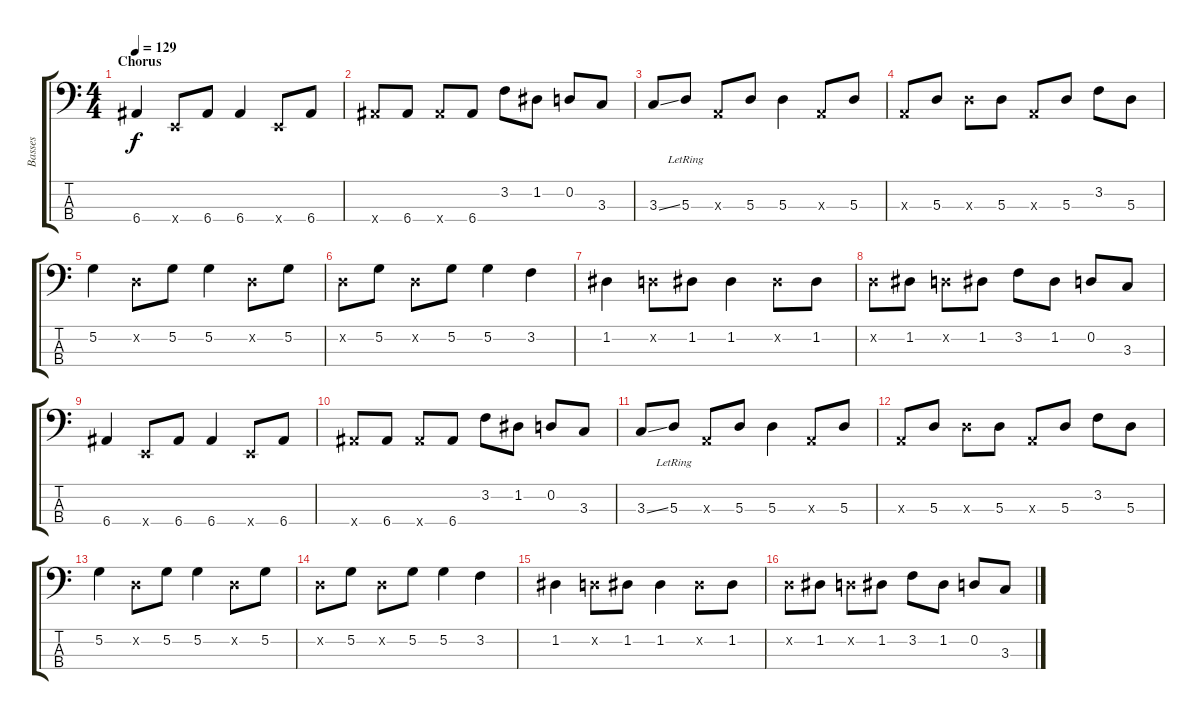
\track ("Basses" "Basses") {instrument electricbasspick}
\staff {score tabs}
\tuning (G2 D2 A1 E1) {hide}
\ts (4 4)
\section ("" "Chorus")
\tempo 129
\clef f4
\ks c
6.4.4{dy f} 0.4{x}.8 6.4.8 6.4.4 0.4{x}.8 6.4.8 |
6.4{x}.8 6.4.8 6.4{x}.8 6.4.8 3.2.8 1.2.8 0.2.8 3.3.8 |
3.3{ss}.8 5.3{lr}.8 0.3{x}.8 5.3.8 5.3.4 0.3{x}.8 5.3.8 |
0.3{x}.8 5.3.8 5.3{x}.8 5.3.8 0.3{x}.8 5.3.8 3.2.8 5.3.8 |
5.2.4 0.2{x}.8 5.2.8 5.2.4 0.2{x}.8 5.2.8 |
0.2{x}.8 5.2.8 0.2{x}.8 5.2.8 5.2.4 3.2.4 |
1.2.4 0.2{x}.8 1.2.8 1.2.4 1.2{x}.8 1.2.8 |
0.2{x}.8 1.2.8 0.2{x}.8 1.2.8 3.2.8 1.2.8 0.2.8 3.3.8 |
6.4.4 0.4{x}.8 6.4.8 6.4.4 0.4{x}.8 6.4.8 |
6.4{x}.8 6.4.8 6.4{x}.8 6.4.8 3.2.8 1.2.8 0.2.8 3.3.8 |
3.3{ss}.8 5.3{lr}.8 0.3{x}.8 5.3.8 5.3.4 0.3{x}.8 5.3.8 |
0.3{x}.8 5.3.8 5.3{x}.8 5.3.8 0.3{x}.8 5.3.8 3.2.8 5.3.8 |
5.2.4 0.2{x}.8 5.2.8 5.2.4 0.2{x}.8 5.2.8 |
0.2{x}.8 5.2.8 0.2{x}.8 5.2.8 5.2.4 3.2.4 |
1.2.4 0.2{x}.8 1.2.8 1.2.4 1.2{x}.8 1.2.8 |
0.2{x}.8 1.2.8 0.2{x}.8 1.2.8 3.2.8 1.2.8 0.2.8 3.3.8
